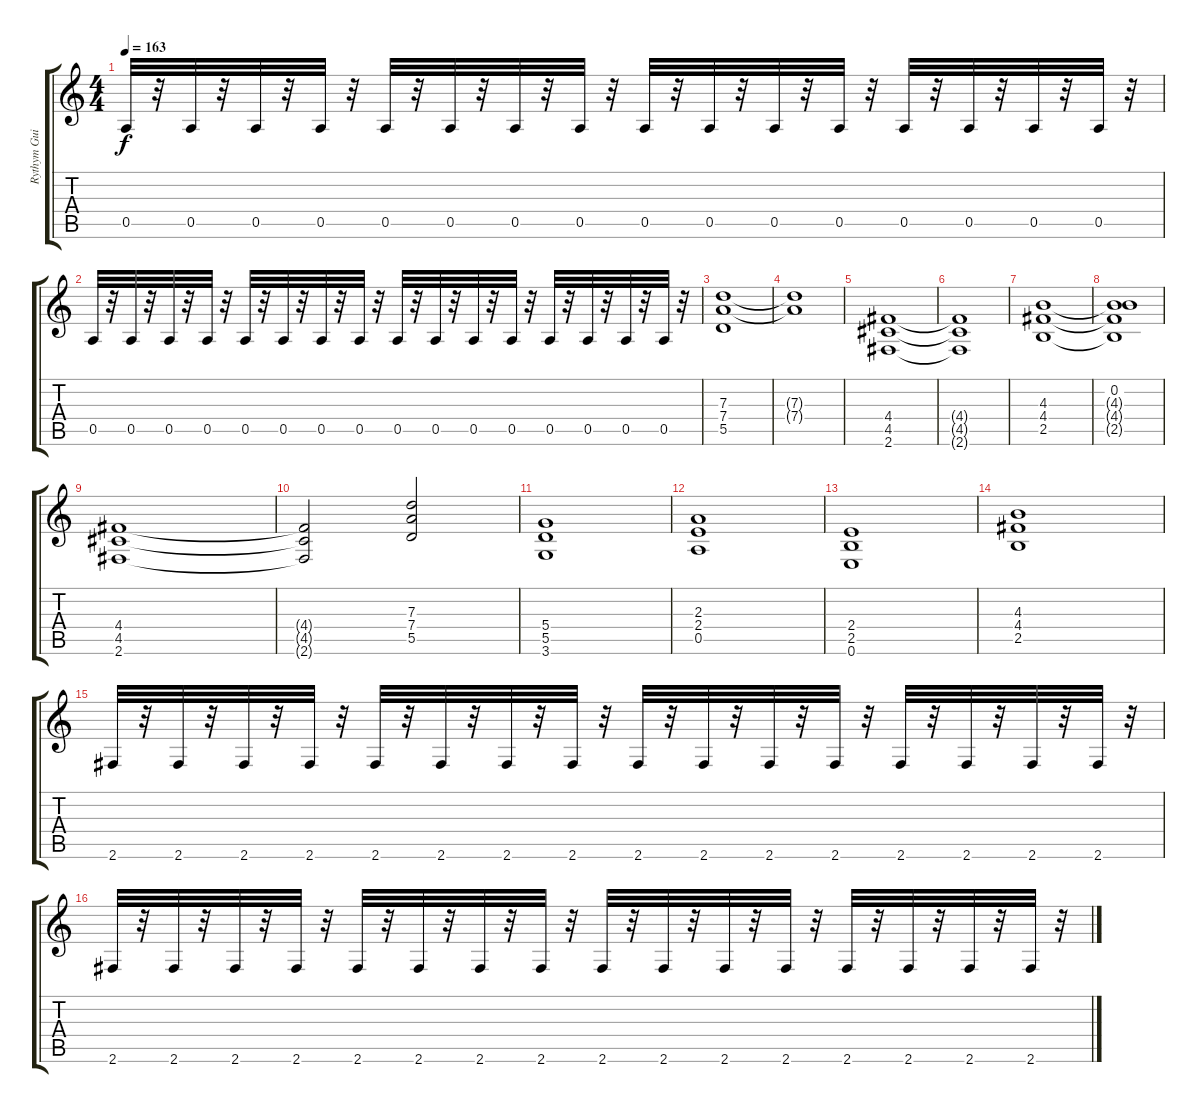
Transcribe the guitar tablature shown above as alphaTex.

\track ("Rythym Guitar" "Rythym Gui") {instrument distortionguitar}
\staff {score tabs}
\tuning (E4 B3 G3 D3 A2 E2) {hide}
\ts (4 4)
\tempo 163
\clef g2
\ks c
0.5.32{dy f} r.32 0.5.32 r.32 0.5.32 r.32 0.5.32 r.32 0.5.32 r.32 0.5.32 r.32 0.5.32 r.32 0.5.32 r.32 0.5.32 r.32 0.5.32 r.32 0.5.32 r.32 0.5.32 r.32 0.5.32 r.32 0.5.32 r.32 0.5.32 r.32 0.5.32 r.32 |
0.5.32 r.32 0.5.32 r.32 0.5.32 r.32 0.5.32 r.32 0.5.32 r.32 0.5.32 r.32 0.5.32 r.32 0.5.32 r.32 0.5.32 r.32 0.5.32 r.32 0.5.32 r.32 0.5.32 r.32 0.5.32 r.32 0.5.32 r.32 0.5.32 r.32 0.5.32 r.32 |
(7.3 7.4 5.5).1 |
(7.3{t} 7.4{t}).1 |
(4.4 4.5 2.6).1 |
(4.4{t} 4.5{t} 2.6{t}).1 |
(4.3 4.4 2.5).1 |
(0.2 4.3{t} 4.4{t} 2.5{t}).1 |
(4.4 4.5 2.6).1 |
(4.4{t} 4.5{t} 2.6{t}).2 (7.3 7.4 5.5).2 |
(5.4 5.5 3.6).1 |
(2.3 2.4 0.5).1 |
(2.4 2.5 0.6).1 |
(4.3 4.4 2.5).1 |
2.6.32 r.32 2.6.32 r.32 2.6.32 r.32 2.6.32 r.32 2.6.32 r.32 2.6.32 r.32 2.6.32 r.32 2.6.32 r.32 2.6.32 r.32 2.6.32 r.32 2.6.32 r.32 2.6.32 r.32 2.6.32 r.32 2.6.32 r.32 2.6.32 r.32 2.6.32 r.32 |
2.6.32 r.32 2.6.32 r.32 2.6.32 r.32 2.6.32 r.32 2.6.32 r.32 2.6.32 r.32 2.6.32 r.32 2.6.32 r.32 2.6.32 r.32 2.6.32 r.32 2.6.32 r.32 2.6.32 r.32 2.6.32 r.32 2.6.32 r.32 2.6.32 r.32 2.6.32 r.32
